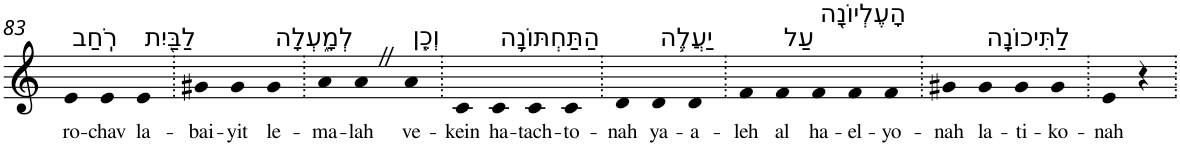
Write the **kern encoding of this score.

**kern	**text
*part1	*part1
*staff1	*staff1
*I"Piano	*
*I'Pno	*
!!LO:PB:g=z
*clefG2	*
*k[]	*
=83	=83
!LO:TX:a:t=רֹֽחַב	!
!	!LO:LY:b
4e	ro-
!	!LO:LY:b
4e	-chav
!LO:TX:a:t=לַבַּ֖יִת	!
!	!LO:LY:b
4e	la-
=84.	=84.
!	!LO:LY:b
4g#X	-bai-
!	!LO:LY:b
4g#	-yit
!LO:TX:a:t=לְמָ֑עְלָה	!
!	!LO:LY:b
4g#	le-
=85.	=85.
!	!LO:LY:b
4a	-ma-
!	!LO:LY:b
4aZ	-lah
!LO:TX:a:t=וְכֵ֧ן	!
!	!LO:LY:b
4a	ve-
=86.	=86.
!	!LO:LY:b
4c	-kein
!LO:TX:a:t=הַתַּחְתּוֹנָ֛ה	!
!	!LO:LY:b
4c	ha-
!	!LO:LY:b
4c	-tach-
!	!LO:LY:b
4c	-to-
=87.	=87.
!	!LO:LY:b
4d	-nah
!LO:TX:a:t=יַעֲלֶ֥ה	!
!	!LO:LY:b
4d	ya-
!	!LO:LY:b
4d	-a-
=88.	=88.
!	!LO:LY:b
4f	-leh
!LO:TX:a:t=עַל	!
!	!LO:LY:b
4f	al
!LO:TX:a:t=הָעֶלְיוֹנָ֖ה	!
!	!LO:LY:b
4f	ha-
!	!LO:LY:b
4f	-el-
!	!LO:LY:b
4f	-yo-
=89.	=89.
!	!LO:LY:b
4g#X	-nah
!LO:TX:a:t=לַתִּיכוֹנָֽה	!
!	!LO:LY:b
4g#	la-
!	!LO:LY:b
4g#	-ti-
!	!LO:LY:b
4g#	-ko-
=90.	=90.
!	!LO:LY:b
4e	-nah
4r	.
=.	=.
*-	*-
